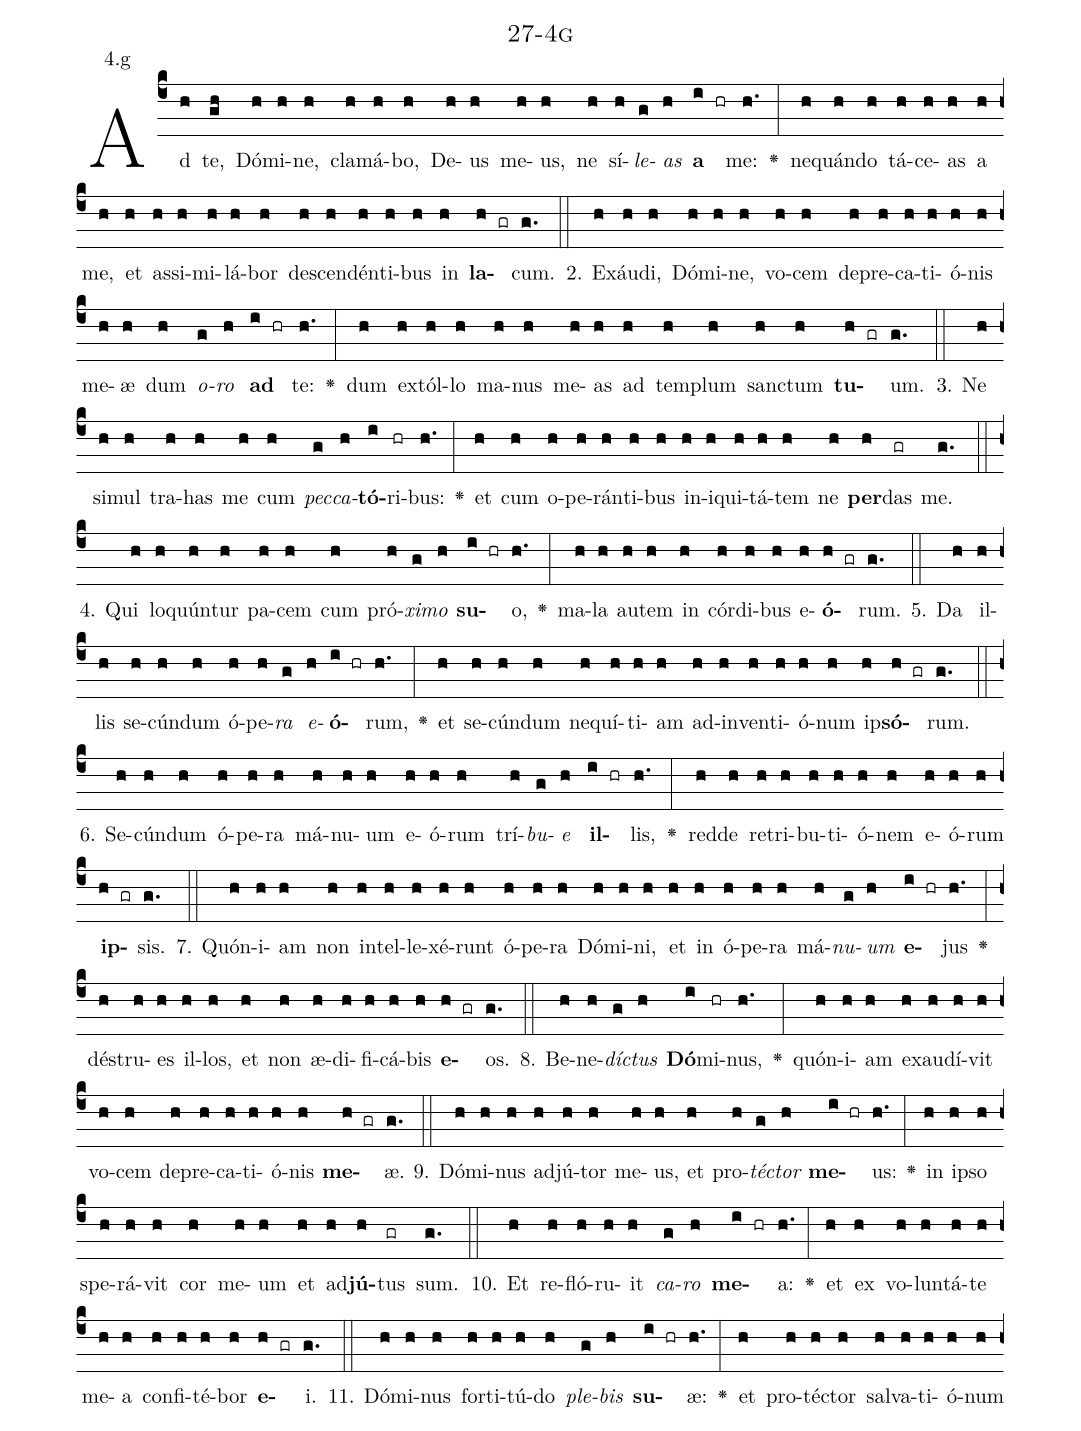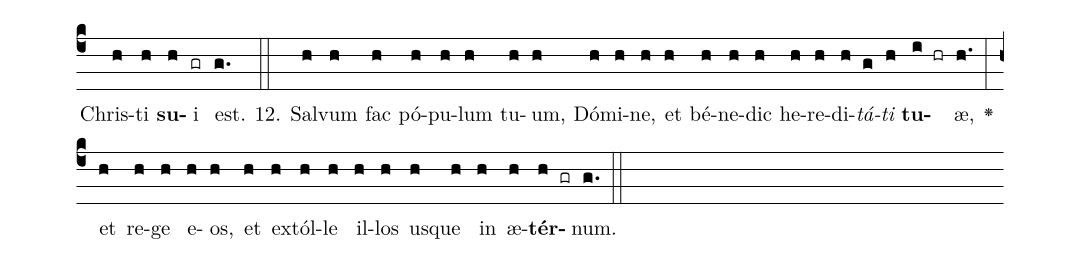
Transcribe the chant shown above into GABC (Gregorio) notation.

name: 27-4g;
annotation: 4.g;
%%
(c4)Ad(h) te,(gh) Dó(h)mi(h)ne,(h) cla(h)má(h)bo,(h) De(h)us(h) me(h)us,(h) ne(h) sí(h)<i>le</i>(g)<i>as</i>(h) <b>a</b>(i hr) me:(h.) <v>\greheightstar</v>(:) ne(h)quán(h)do(h) tá(h)ce(h)as(h) a(h) me,(h) et(h) as(h)si(h)mi(h)lá(h)bor(h) de(h)scen(h)dén(h)ti(h)bus(h) in(h) <b>la</b>(h gr)cum.(g.) (::)
2. Ex(h)áu(h)di,(h) Dó(h)mi(h)ne,(h) vo(h)cem(h) de(h)pre(h)ca(h)ti(h)ó(h)nis(h) me(h)æ(h) dum(h) <i>o</i>(g)<i>ro</i>(h) <b>ad</b>(i hr) te:(h.) <v>\greheightstar</v>(:) dum(h) ex(h)tól(h)lo(h) ma(h)nus(h) me(h)as(h) ad(h) tem(h)plum(h) sanc(h)tum(h) <b>tu</b>(h gr)um.(g.) (::)
3. Ne(h) si(h)mul(h) tra(h)has(h) me(h) cum(h) <i>pec</i>(g)<i>ca</i>(h)<b>tó</b>(i)ri(hr)bus:(h.) <v>\greheightstar</v>(:) et(h) cum(h) o(h)pe(h)rán(h)ti(h)bus(h) in(h)i(h)qui(h)tá(h)tem(h) ne(h) <b>per</b>(h)das(gr) me.(g.) (::)
4. Qui(h) lo(h)quún(h)tur(h) pa(h)cem(h) cum(h) pró(h)<i>xi</i>(g)<i>mo</i>(h) <b>su</b>(i hr)o,(h.) <v>\greheightstar</v>(:) ma(h)la(h) au(h)tem(h) in(h) cór(h)di(h)bus(h) e(h)<b>ó</b>(h gr)rum.(g.) (::)
5. Da(h) il(h)lis(h) se(h)cún(h)dum(h) ó(h)pe(h)<i>ra</i>(g) <i>e</i>(h)<b>ó</b>(i hr)rum,(h.) <v>\greheightstar</v>(:) et(h) se(h)cún(h)dum(h) ne(h)quí(h)ti(h)am(h) ad(h)in(h)ven(h)ti(h)ó(h)num(h) ip(h)<b>só</b>(h gr)rum.(g.) (::)
6. Se(h)cún(h)dum(h) ó(h)pe(h)ra(h) má(h)nu(h)um(h) e(h)ó(h)rum(h) trí(h)<i>bu</i>(g)<i>e</i>(h) <b>il</b>(i hr)lis,(h.) <v>\greheightstar</v>(:) red(h)de(h) re(h)tri(h)bu(h)ti(h)ó(h)nem(h) e(h)ó(h)rum(h) <b>ip</b>(h gr)sis.(g.) (::)
7. Quón(h)i(h)am(h) non(h) in(h)tel(h)le(h)xé(h)runt(h) ó(h)pe(h)ra(h) Dó(h)mi(h)ni,(h) et(h) in(h) ó(h)pe(h)ra(h) má(h)<i>nu</i>(g)<i>um</i>(h) <b>e</b>(i hr)jus(h.) <v>\greheightstar</v>(:) dé(h)stru(h)es(h) il(h)los,(h) et(h) non(h) æ(h)di(h)fi(h)cá(h)bis(h) <b>e</b>(h gr)os.(g.) (::)
8. Be(h)ne(h)<i>díc</i>(g)<i>tus</i>(h) <b>Dó</b>(i)mi(hr)nus,(h.) <v>\greheightstar</v>(:) quón(h)i(h)am(h) ex(h)au(h)dí(h)vit(h) vo(h)cem(h) de(h)pre(h)ca(h)ti(h)ó(h)nis(h) <b>me</b>(h gr)æ.(g.) (::)
9. Dó(h)mi(h)nus(h) ad(h)jú(h)tor(h) me(h)us,(h) et(h) pro(h)<i>téc</i>(g)<i>tor</i>(h) <b>me</b>(i hr)us:(h.) <v>\greheightstar</v>(:) in(h) ip(h)so(h) spe(h)rá(h)vit(h) cor(h) me(h)um(h) et(h) ad(h)<b>jú</b>(h)tus(gr) sum.(g.) (::)
10. Et(h) re(h)fló(h)ru(h)it(h) <i>ca</i>(g)<i>ro</i>(h) <b>me</b>(i hr)a:(h.) <v>\greheightstar</v>(:) et(h) ex(h) vo(h)lun(h)tá(h)te(h) me(h)a(h) con(h)fi(h)té(h)bor(h) <b>e</b>(h gr)i.(g.) (::)
11. Dó(h)mi(h)nus(h) for(h)ti(h)tú(h)do(h) <i>ple</i>(g)<i>bis</i>(h) <b>su</b>(i hr)æ:(h.) <v>\greheightstar</v>(:) et(h) pro(h)téc(h)tor(h) sal(h)va(h)ti(h)ó(h)num(h) Chris(h)ti(h) <b>su</b>(h)i(gr) est.(g.) (::)
12. Sal(h)vum(h) fac(h) pó(h)pu(h)lum(h) tu(h)um,(h) Dó(h)mi(h)ne,(h) et(h) bé(h)ne(h)dic(h) he(h)re(h)di(h)<i>tá</i>(g)<i>ti</i>(h) <b>tu</b>(i hr)æ,(h.) <v>\greheightstar</v>(:) et(h) re(h)ge(h) e(h)os,(h) et(h) ex(h)tól(h)le(h) il(h)los(h) us(h)que(h) in(h) æ(h)<b>tér</b>(h gr)num.(g.) (::)
